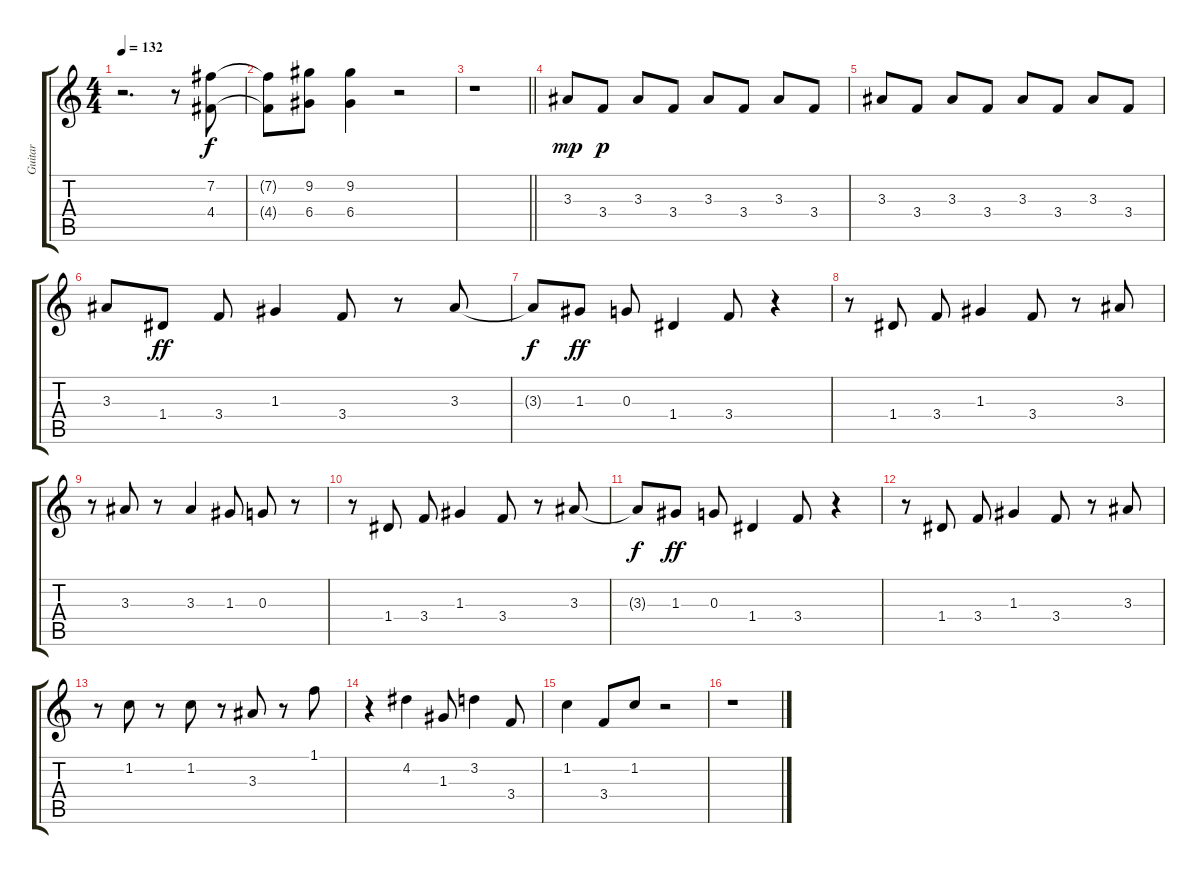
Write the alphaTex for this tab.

\track ("Guitar" "Guitar") {instrument distortionguitar}
\staff {score tabs}
\tuning (E4 B3 G3 D3 A2 E2) {hide}
\ts (4 4)
\tempo 132
\clef g2
\ks c
r.2{d dy f} r.8 (7.2 4.4).8 |
(7.2{t} 4.4{t}).8 (9.2 6.4).8 (9.2 6.4).4 r.2 |
\barLineRight lightlight
r.1 |
\section ("" "")
3.3.8{dy mp} 3.4.8{dy p} 3.3.8 3.4.8 3.3.8 3.4.8 3.3.8 3.4.8 |
3.3.8 3.4.8 3.3.8 3.4.8 3.3.8 3.4.8 3.3.8 3.4.8 |
3.3.8 1.4.8{dy ff} 3.4.8 1.3.4 3.4.8 r.8 3.3.8 |
3.3{t}.8{dy f} 1.3.8{dy ff} 0.3.8 1.4.4 3.4.8 r.4 |
r.8 1.4.8 3.4.8 1.3.4 3.4.8 r.8 3.3.8 |
r.8 3.3.8 r.8 3.3.4 1.3.8 0.3.8 r.8 |
r.8 1.4.8 3.4.8 1.3.4 3.4.8 r.8 3.3.8 |
3.3{t}.8{dy f} 1.3.8{dy ff} 0.3.8 1.4.4 3.4.8 r.4 |
r.8 1.4.8 3.4.8 1.3.4 3.4.8 r.8 3.3.8 |
r.8 1.2.8 r.8 1.2.8 r.8 3.3.8 r.8 1.1.8 |
r.4 4.2.4 1.3.8 3.2.4 3.4.8 |
1.2.4 3.4.8 1.2.8 r.2 |
r.1
